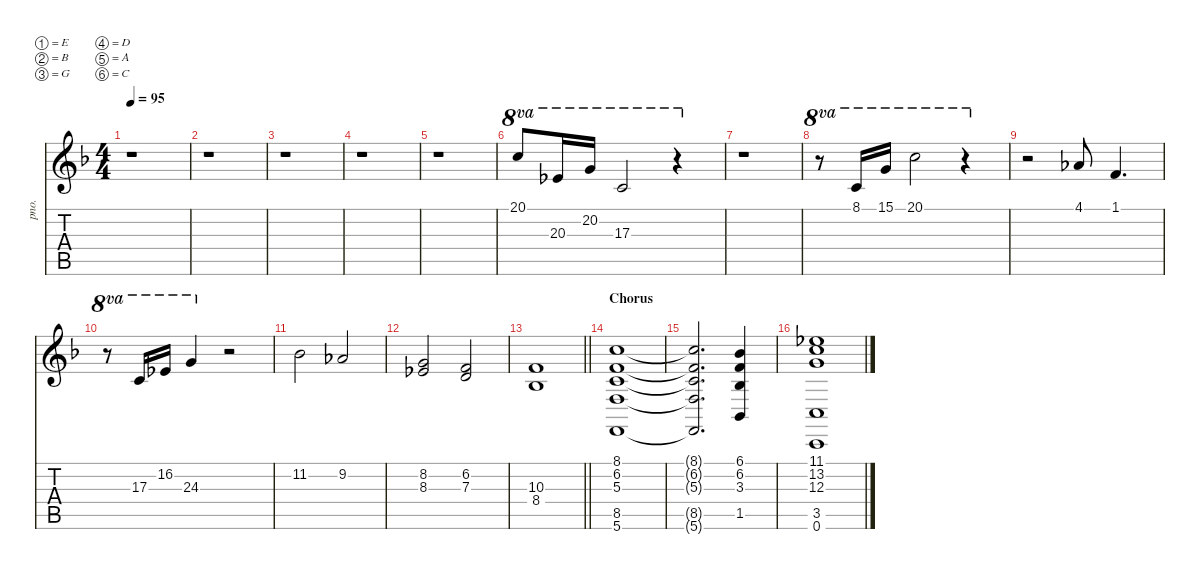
\defaultSystemsLayout 4
\hideDynamics
\bracketExtendMode nobrackets
\track ("Tuomas" "pno.") {instrument acousticgrandpiano}
\staff {score tabs}
\tuning (E4 B3 G3 D3 A2 C2)
\ts (4 4)
\tempo 95
\clef g2
\ks f
r.1{dy mf} |
r.1 |
r.1 |
r.1 |
r.1 |
20.1{acc forcenatural}.8{ot 8va} 20.3{acc b}.16{ot 8va} 20.2{acc forcenatural}.16{ot 8va} 17.3{acc forcenatural}.2{ot 8va} r.4{ot 8va} |
r.1 |
r.8{ot 8va} 8.1{acc forcenatural}.16{ot 8va dy mp} 15.1{acc forcenatural}.16{ot 8va} 20.1{acc forcenatural}.2{ot 8va} r.4{ot 8va} |
r.2 4.1{acc b}.8{dy mf} 1.1{acc forcenatural}.4{d dy mp} |
r.8{ot 8va} 17.3{acc forcenatural}.16{ot 8va} 16.2{acc b}.16{ot 8va} 24.3{acc forcenatural}.4{ot 8va} r.2 |
11.2{acc b}.2{dy mf} 9.2{acc b}.2 |
(8.2{acc forcenatural} 8.3{acc b}).2 (6.2{acc forcenatural} 7.3{acc forcenatural}).2 |
\barLineRight lightlight
(10.3{acc forcenatural} 8.4{acc b}).1{dy mp} |
\section ("" "Chorus")
(8.1{acc forcenatural} 6.2{acc forcenatural} 5.3{acc forcenatural} 8.5{acc forcenatural} 5.6{acc forcenatural}).1{dy f} |
(8.1{t acc forcenatural} 6.2{t acc forcenatural} 5.3{t acc forcenatural} 8.5{t acc forcenatural} 5.6{t acc forcenatural}).2{d} (6.1{acc b} 6.2{acc forcenatural} 3.3{acc b} 1.5{acc b}).4 |
(11.1{acc b} 13.2{acc forcenatural} 12.3{acc forcenatural} 3.5{acc forcenatural} 0.6{acc forcenatural}).1
